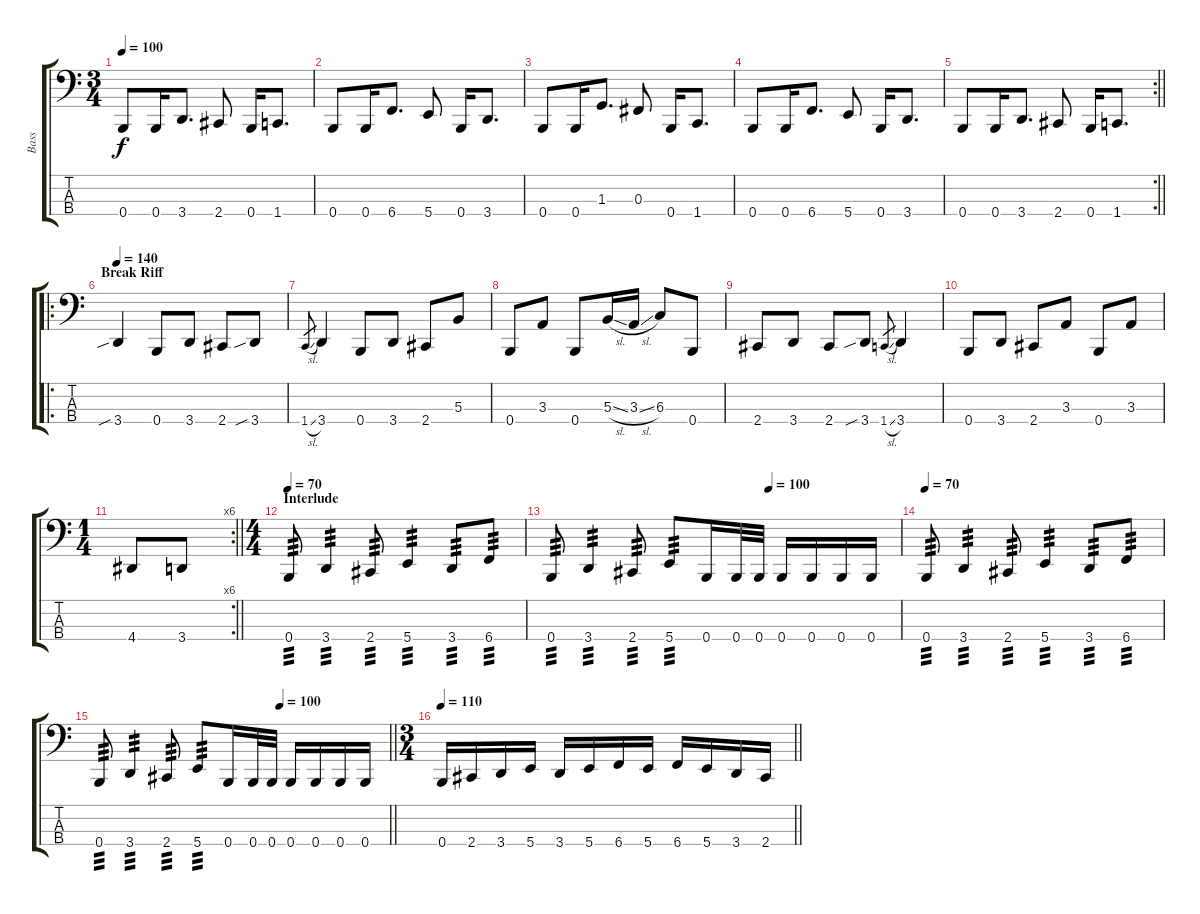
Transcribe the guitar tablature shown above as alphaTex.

\track ("Bass" "Bass") {instrument electricbassfinger}
\staff {score tabs}
\tuning (E2 B1 Gb1 B0) {hide}
\ts (3 4)
\tempo 100
\clef f4
\ks c
0.4.8{dy f} 0.4.16 3.4.8{d} 2.4.8 0.4.16 1.4.8{d} |
0.4.8 0.4.16 6.4.8{d} 5.4.8 0.4.16 3.4.8{d} |
0.4.8 0.4.16 1.3.8{d} 0.3.8 0.4.16 1.4.8{d} |
0.4.8 0.4.16 6.4.8{d} 5.4.8 0.4.16 3.4.8{d} |
\rc 2
\barLineRight lightlight
0.4.8 0.4.16 3.4.8{d} 2.4.8 0.4.16 1.4.8{d} |
\ro
\section ("" "Break Riff")
\tempo 140
3.4{sib}.4 0.4.8 3.4.8 2.4.8 3.4{sib}.8 |
1.4{sl}.8{gr} 3.4.4 0.4.8 3.4.8 2.4.8 5.3.8 |
0.4.8 3.3.8 0.4.8 5.3{sl}.16 3.3{sl}.16 6.3.8 0.4.8 |
2.4.8 3.4.8 2.4.8 3.4{sib}.8 1.4{sl}.8{gr} 3.4.4 |
0.4.8 3.4.8 2.4.8 3.3.8 0.4.8 3.3.8 |
\rc 6
\ts (1 4)
\barLineRight lightlight
4.4.8 3.4.8 |
\ts (4 4)
\section ("" "Interlude")
\tempo 70
0.4.8{tp 3} 3.4.4{tp 3} 2.4.8{tp 3} 5.4.4{tp 3} 3.4.8{tp 3} 6.4.8{tp 3} |
\tempo (100 0.625)
0.4.8{tp 3} 3.4.4{tp 3} 2.4.8{tp 3} 5.4.8{tp 3} 0.4.16 0.4.32 0.4.32 0.4.16 0.4.16 0.4.16 0.4.16 |
\tempo 70
0.4.8{tp 3} 3.4.4{tp 3} 2.4.8{tp 3} 5.4.4{tp 3} 3.4.8{tp 3} 6.4.8{tp 3} |
\tempo (100 0.625)
\barLineRight lightlight
0.4.8{tp 3} 3.4.4{tp 3} 2.4.8{tp 3} 5.4.8{tp 3} 0.4.16 0.4.32 0.4.32 0.4.16 0.4.16 0.4.16 0.4.16 |
\ts (3 4)
\tempo 110
\barLineRight lightlight
0.4.16 2.4.16 3.4.16 5.4.16 3.4.16 5.4.16 6.4.16 5.4.16 6.4.16 5.4.16 3.4.16 2.4.16
